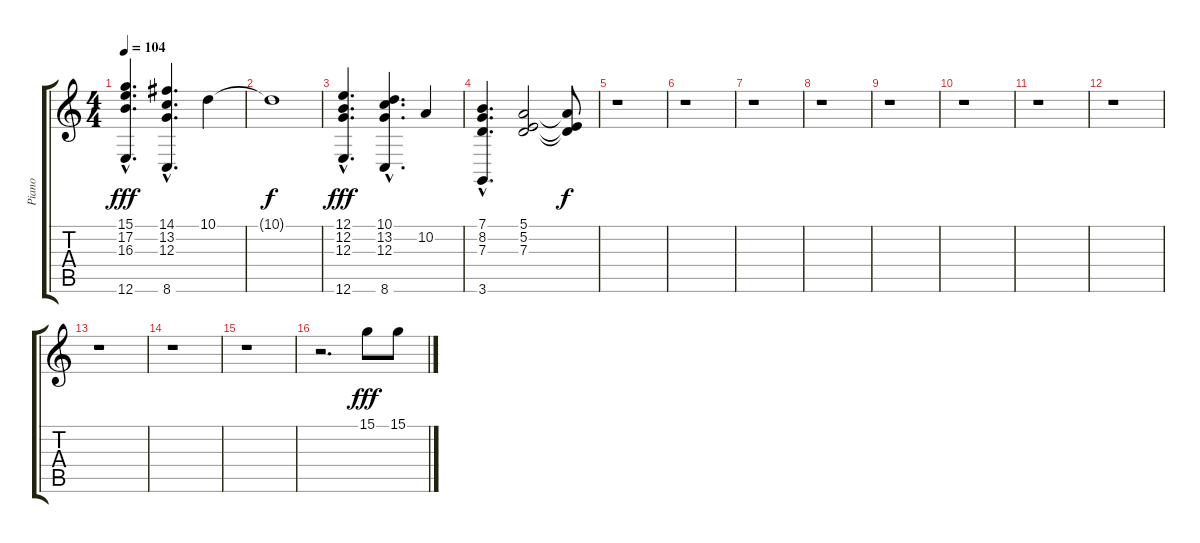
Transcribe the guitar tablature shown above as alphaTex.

\track ("Piano" "Piano") {instrument acousticgrandpiano}
\staff {score tabs}
\tuning (E4 B3 G3 D3 A2 E2) {hide}
\ts (4 4)
\tempo 104
\clef g2
\ks c
(15.1{hac} 17.2{hac} 16.3{hac} 12.6{hac}).4{d dy fff} (14.1{hac} 13.2 12.3 8.6).4{d} 10.1.4 |
10.1{t}.1{dy f} |
(12.1{hac} 12.2{hac} 12.3{hac} 12.6{hac}).4{d dy fff} (10.1{hac} 13.2 12.3 8.6).4{d} 10.2.4 |
(7.1{hac} 8.2{hac} 7.3{hac} 3.6{hac}).4{d} (5.1 5.2 7.3).2 (5.1{t} 5.2{t} 7.3{t}).8{dy f} |
r.1 |
r.1 |
r.1 |
r.1 |
r.1 |
r.1 |
r.1 |
r.1 |
r.1 |
r.1 |
r.1 |
r.2{d} 15.1.8{dy fff} 15.1.8
